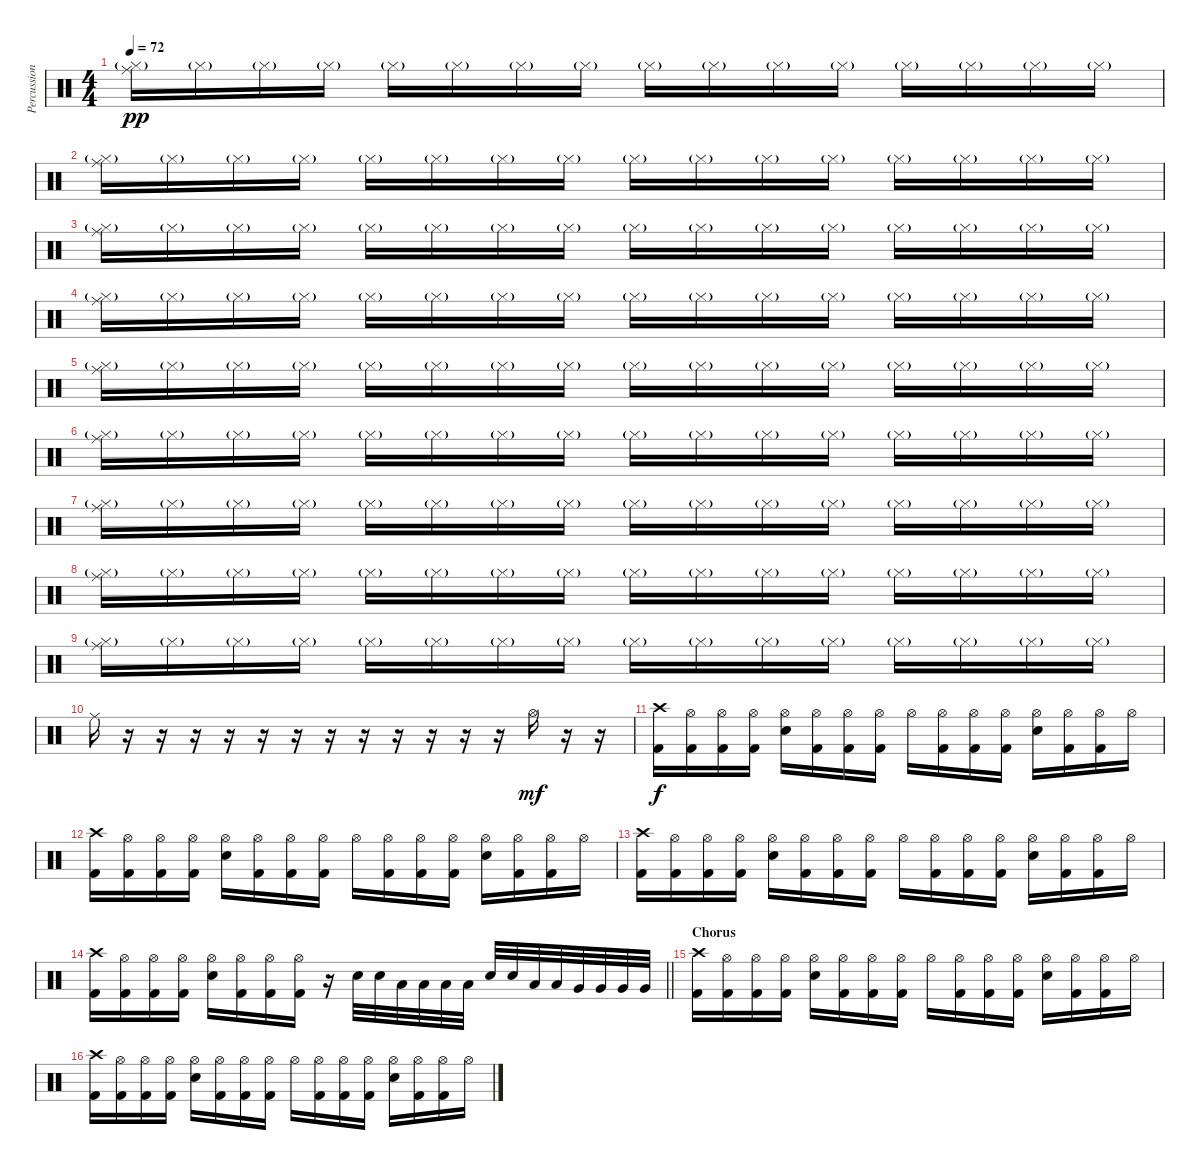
\track ("Percussion" "Percussion") {instrument percussion}
\staff {score}
\articulation defaults
\ts (4 4)
\tempo 72
\clef neutral
\ks c
("Ride (middle)" "Hi-Hat (closed)"{g}).16{dy pp} "Hi-Hat (closed)"{g}.16 "Hi-Hat (closed)"{g}.16 "Hi-Hat (closed)"{g}.16 "Hi-Hat (closed)"{g}.16 "Hi-Hat (closed)"{g}.16 "Hi-Hat (closed)"{g}.16 "Hi-Hat (closed)"{g}.16 "Hi-Hat (closed)"{g}.16 "Hi-Hat (closed)"{g}.16 "Hi-Hat (closed)"{g}.16 "Hi-Hat (closed)"{g}.16 "Hi-Hat (closed)"{g}.16 "Hi-Hat (closed)"{g}.16 "Hi-Hat (closed)"{g}.16 "Hi-Hat (closed)"{g}.16 |
("Ride (middle)" "Hi-Hat (closed)"{g}).16 "Hi-Hat (closed)"{g}.16 "Hi-Hat (closed)"{g}.16 "Hi-Hat (closed)"{g}.16 "Hi-Hat (closed)"{g}.16 "Hi-Hat (closed)"{g}.16 "Hi-Hat (closed)"{g}.16 "Hi-Hat (closed)"{g}.16 "Hi-Hat (closed)"{g}.16 "Hi-Hat (closed)"{g}.16 "Hi-Hat (closed)"{g}.16 "Hi-Hat (closed)"{g}.16 "Hi-Hat (closed)"{g}.16 "Hi-Hat (closed)"{g}.16 "Hi-Hat (closed)"{g}.16 "Hi-Hat (closed)"{g}.16 |
("Ride (middle)" "Hi-Hat (closed)"{g}).16 "Hi-Hat (closed)"{g}.16 "Hi-Hat (closed)"{g}.16 "Hi-Hat (closed)"{g}.16 "Hi-Hat (closed)"{g}.16 "Hi-Hat (closed)"{g}.16 "Hi-Hat (closed)"{g}.16 "Hi-Hat (closed)"{g}.16 "Hi-Hat (closed)"{g}.16 "Hi-Hat (closed)"{g}.16 "Hi-Hat (closed)"{g}.16 "Hi-Hat (closed)"{g}.16 "Hi-Hat (closed)"{g}.16 "Hi-Hat (closed)"{g}.16 "Hi-Hat (closed)"{g}.16 "Hi-Hat (closed)"{g}.16 |
("Ride (middle)" "Hi-Hat (closed)"{g}).16 "Hi-Hat (closed)"{g}.16 "Hi-Hat (closed)"{g}.16 "Hi-Hat (closed)"{g}.16 "Hi-Hat (closed)"{g}.16 "Hi-Hat (closed)"{g}.16 "Hi-Hat (closed)"{g}.16 "Hi-Hat (closed)"{g}.16 "Hi-Hat (closed)"{g}.16 "Hi-Hat (closed)"{g}.16 "Hi-Hat (closed)"{g}.16 "Hi-Hat (closed)"{g}.16 "Hi-Hat (closed)"{g}.16 "Hi-Hat (closed)"{g}.16 "Hi-Hat (closed)"{g}.16 "Hi-Hat (closed)"{g}.16 |
("Ride (middle)" "Hi-Hat (closed)"{g}).16 "Hi-Hat (closed)"{g}.16 "Hi-Hat (closed)"{g}.16 "Hi-Hat (closed)"{g}.16 "Hi-Hat (closed)"{g}.16 "Hi-Hat (closed)"{g}.16 "Hi-Hat (closed)"{g}.16 "Hi-Hat (closed)"{g}.16 "Hi-Hat (closed)"{g}.16 "Hi-Hat (closed)"{g}.16 "Hi-Hat (closed)"{g}.16 "Hi-Hat (closed)"{g}.16 "Hi-Hat (closed)"{g}.16 "Hi-Hat (closed)"{g}.16 "Hi-Hat (closed)"{g}.16 "Hi-Hat (closed)"{g}.16 |
("Ride (middle)" "Hi-Hat (closed)"{g}).16 "Hi-Hat (closed)"{g}.16 "Hi-Hat (closed)"{g}.16 "Hi-Hat (closed)"{g}.16 "Hi-Hat (closed)"{g}.16 "Hi-Hat (closed)"{g}.16 "Hi-Hat (closed)"{g}.16 "Hi-Hat (closed)"{g}.16 "Hi-Hat (closed)"{g}.16 "Hi-Hat (closed)"{g}.16 "Hi-Hat (closed)"{g}.16 "Hi-Hat (closed)"{g}.16 "Hi-Hat (closed)"{g}.16 "Hi-Hat (closed)"{g}.16 "Hi-Hat (closed)"{g}.16 "Hi-Hat (closed)"{g}.16 |
("Ride (middle)" "Hi-Hat (closed)"{g}).16 "Hi-Hat (closed)"{g}.16 "Hi-Hat (closed)"{g}.16 "Hi-Hat (closed)"{g}.16 "Hi-Hat (closed)"{g}.16 "Hi-Hat (closed)"{g}.16 "Hi-Hat (closed)"{g}.16 "Hi-Hat (closed)"{g}.16 "Hi-Hat (closed)"{g}.16 "Hi-Hat (closed)"{g}.16 "Hi-Hat (closed)"{g}.16 "Hi-Hat (closed)"{g}.16 "Hi-Hat (closed)"{g}.16 "Hi-Hat (closed)"{g}.16 "Hi-Hat (closed)"{g}.16 "Hi-Hat (closed)"{g}.16 |
("Ride (middle)" "Hi-Hat (closed)"{g}).16 "Hi-Hat (closed)"{g}.16 "Hi-Hat (closed)"{g}.16 "Hi-Hat (closed)"{g}.16 "Hi-Hat (closed)"{g}.16 "Hi-Hat (closed)"{g}.16 "Hi-Hat (closed)"{g}.16 "Hi-Hat (closed)"{g}.16 "Hi-Hat (closed)"{g}.16 "Hi-Hat (closed)"{g}.16 "Hi-Hat (closed)"{g}.16 "Hi-Hat (closed)"{g}.16 "Hi-Hat (closed)"{g}.16 "Hi-Hat (closed)"{g}.16 "Hi-Hat (closed)"{g}.16 "Hi-Hat (closed)"{g}.16 |
("Ride (middle)" "Hi-Hat (closed)"{g}).16 "Hi-Hat (closed)"{g}.16 "Hi-Hat (closed)"{g}.16 "Hi-Hat (closed)"{g}.16 "Hi-Hat (closed)"{g}.16 "Hi-Hat (closed)"{g}.16 "Hi-Hat (closed)"{g}.16 "Hi-Hat (closed)"{g}.16 "Hi-Hat (closed)"{g}.16 "Hi-Hat (closed)"{g}.16 "Hi-Hat (closed)"{g}.16 "Hi-Hat (closed)"{g}.16 "Hi-Hat (closed)"{g}.16 "Hi-Hat (closed)"{g}.16 "Hi-Hat (closed)"{g}.16 "Hi-Hat (closed)"{g}.16 |
"Ride (middle)".16 r.16 r.16 r.16 r.16 r.16 r.16 r.16 r.16 r.16 r.16 r.16 r.16 "Hi-Hat (open)".16{dy mf volume 13} r.16 r.16 |
("Crash high (hit)" "Kick (hit) 2").16{dy f volume 13} ("Hi-Hat (open)" "Kick (hit) 2").16 ("Hi-Hat (open)" "Kick (hit) 2").16 ("Hi-Hat (open)" "Kick (hit) 2").16 ("Hi-Hat (open)" "Electric Snare (hit)").16 ("Hi-Hat (open)" "Kick (hit) 2").16 ("Hi-Hat (open)" "Kick (hit) 2").16 ("Hi-Hat (open)" "Kick (hit) 2").16 "Hi-Hat (open)".16 ("Hi-Hat (open)" "Kick (hit) 2").16 ("Hi-Hat (open)" "Kick (hit) 2").16 ("Hi-Hat (open)" "Kick (hit) 2").16 ("Hi-Hat (open)" "Electric Snare (hit)").16 ("Hi-Hat (open)" "Kick (hit) 2").16 ("Hi-Hat (open)" "Kick (hit) 2").16 "Hi-Hat (open)".16 |
("Crash high (hit)" "Kick (hit) 2").16 ("Hi-Hat (open)" "Kick (hit) 2").16 ("Hi-Hat (open)" "Kick (hit) 2").16 ("Hi-Hat (open)" "Kick (hit) 2").16 ("Hi-Hat (open)" "Electric Snare (hit)").16 ("Hi-Hat (open)" "Kick (hit) 2").16 ("Hi-Hat (open)" "Kick (hit) 2").16 ("Hi-Hat (open)" "Kick (hit) 2").16 "Hi-Hat (open)".16 ("Hi-Hat (open)" "Kick (hit) 2").16 ("Hi-Hat (open)" "Kick (hit) 2").16 ("Hi-Hat (open)" "Kick (hit) 2").16 ("Hi-Hat (open)" "Electric Snare (hit)").16 ("Hi-Hat (open)" "Kick (hit) 2").16 ("Hi-Hat (open)" "Kick (hit) 2").16 "Hi-Hat (open)".16 |
("Crash high (hit)" "Kick (hit) 2").16 ("Hi-Hat (open)" "Kick (hit) 2").16 ("Hi-Hat (open)" "Kick (hit) 2").16 ("Hi-Hat (open)" "Kick (hit) 2").16 ("Hi-Hat (open)" "Electric Snare (hit)").16 ("Hi-Hat (open)" "Kick (hit) 2").16 ("Hi-Hat (open)" "Kick (hit) 2").16 ("Hi-Hat (open)" "Kick (hit) 2").16 "Hi-Hat (open)".16 ("Hi-Hat (open)" "Kick (hit) 2").16 ("Hi-Hat (open)" "Kick (hit) 2").16 ("Hi-Hat (open)" "Kick (hit) 2").16 ("Hi-Hat (open)" "Electric Snare (hit)").16 ("Hi-Hat (open)" "Kick (hit) 2").16 ("Hi-Hat (open)" "Kick (hit) 2").16 "Hi-Hat (open)".16 |
\barLineRight lightlight
("Crash high (hit)" "Kick (hit) 2").16 ("Hi-Hat (open)" "Kick (hit) 2").16 ("Hi-Hat (open)" "Kick (hit) 2").16 ("Hi-Hat (open)" "Kick (hit) 2").16 ("Hi-Hat (open)" "Electric Snare (hit)").16 ("Hi-Hat (open)" "Kick (hit) 2").16 ("Hi-Hat (open)" "Kick (hit) 2").16 ("Hi-Hat (open)" "Kick (hit) 2").16 r.16 "Electric Snare (hit)".32 "Electric Snare (hit)".32 "Low Tom (hit)".32 "Low Tom (hit)".32 "Low Tom (hit)".32 "Low Tom (hit)".32 "Electric Snare (hit)".32 "Electric Snare (hit)".32 "Low Tom (hit)".32 "Low Tom (hit)".32 "Very Low Tom (hit)".32 "Very Low Tom (hit)".32 "Very Low Tom (hit)".32 "Very Low Tom (hit)".32 |
\section ("" "Chorus")
("Crash high (hit)" "Kick (hit) 2").16 ("Hi-Hat (open)" "Kick (hit) 2").16 ("Hi-Hat (open)" "Kick (hit) 2").16 ("Hi-Hat (open)" "Kick (hit) 2").16 ("Hi-Hat (open)" "Electric Snare (hit)").16 ("Hi-Hat (open)" "Kick (hit) 2").16 ("Hi-Hat (open)" "Kick (hit) 2").16 ("Hi-Hat (open)" "Kick (hit) 2").16 "Hi-Hat (open)".16 ("Hi-Hat (open)" "Kick (hit) 2").16 ("Hi-Hat (open)" "Kick (hit) 2").16 ("Hi-Hat (open)" "Kick (hit) 2").16 ("Hi-Hat (open)" "Electric Snare (hit)").16 ("Hi-Hat (open)" "Kick (hit) 2").16 ("Hi-Hat (open)" "Kick (hit) 2").16 "Hi-Hat (open)".16 |
("Crash high (hit)" "Kick (hit) 2").16 ("Hi-Hat (open)" "Kick (hit) 2").16 ("Hi-Hat (open)" "Kick (hit) 2").16 ("Hi-Hat (open)" "Kick (hit) 2").16 ("Hi-Hat (open)" "Electric Snare (hit)").16 ("Hi-Hat (open)" "Kick (hit) 2").16 ("Hi-Hat (open)" "Kick (hit) 2").16 ("Hi-Hat (open)" "Kick (hit) 2").16 "Hi-Hat (open)".16 ("Hi-Hat (open)" "Kick (hit) 2").16 ("Hi-Hat (open)" "Kick (hit) 2").16 ("Hi-Hat (open)" "Kick (hit) 2").16 ("Hi-Hat (open)" "Electric Snare (hit)").16 ("Hi-Hat (open)" "Kick (hit) 2").16 ("Hi-Hat (open)" "Kick (hit) 2").16 "Hi-Hat (open)".16
